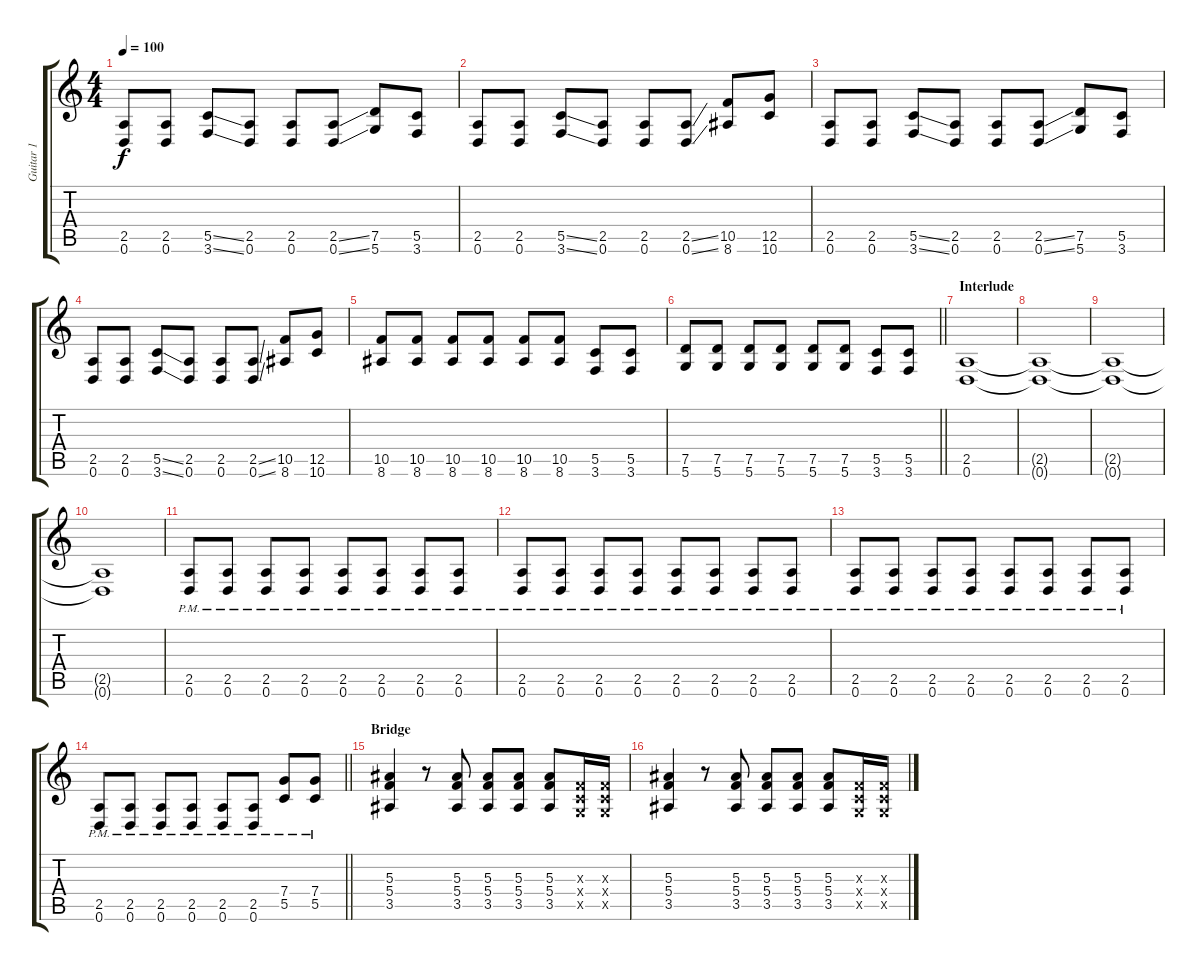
\track ("Guitar 1" "Guitar 1") {instrument distortionguitar}
\staff {score tabs}
\tuning (D4 A3 F3 C3 G2 D2) {hide}
\ts (4 4)
\tempo 100
\clef g2
\ks c
(2.5 0.6).8{dy f} (2.5 0.6).8 (5.5{ss} 3.6{ss}).8 (2.5 0.6).8 (2.5 0.6).8 (2.5{ss} 0.6{ss}).8 (7.5 5.6).8 (5.5 3.6).8 |
(2.5 0.6).8 (2.5 0.6).8 (5.5{ss} 3.6{ss}).8 (2.5 0.6).8 (2.5 0.6).8 (2.5{ss} 0.6{ss}).8 (10.5 8.6).8 (12.5 10.6).8 |
(2.5 0.6).8 (2.5 0.6).8 (5.5{ss} 3.6{ss}).8 (2.5 0.6).8 (2.5 0.6).8 (2.5{ss} 0.6{ss}).8 (7.5 5.6).8 (5.5 3.6).8 |
(2.5 0.6).8 (2.5 0.6).8 (5.5{ss} 3.6{ss}).8 (2.5 0.6).8 (2.5 0.6).8 (2.5{ss} 0.6{ss}).8 (10.5 8.6).8 (12.5 10.6).8 |
(10.5 8.6).8 (10.5 8.6).8 (10.5 8.6).8 (10.5 8.6).8 (10.5 8.6).8 (10.5 8.6).8 (5.5 3.6).8 (5.5 3.6).8 |
\barLineRight lightlight
(7.5 5.6).8 (7.5 5.6).8 (7.5 5.6).8 (7.5 5.6).8 (7.5 5.6).8 (7.5 5.6).8 (5.5 3.6).8 (5.5 3.6).8 |
\section ("" "Interlude")
(2.5 0.6).1 |
(2.5{t} 0.6{t}).1 |
(2.5{t} 0.6{t}).1{volume 0} |
(2.5{t} 0.6{t}).1 |
(2.5{pm} 0.6{pm}).8{volume 14} (2.5{pm} 0.6{pm}).8 (2.5{pm} 0.6{pm}).8 (2.5{pm} 0.6{pm}).8 (2.5{pm} 0.6{pm}).8 (2.5{pm} 0.6{pm}).8 (2.5{pm} 0.6{pm}).8 (2.5{pm} 0.6{pm}).8 |
(2.5{pm} 0.6{pm}).8 (2.5{pm} 0.6{pm}).8 (2.5{pm} 0.6{pm}).8 (2.5{pm} 0.6{pm}).8 (2.5{pm} 0.6{pm}).8 (2.5{pm} 0.6{pm}).8 (2.5{pm} 0.6{pm}).8 (2.5{pm} 0.6{pm}).8 |
(2.5{pm} 0.6{pm}).8 (2.5{pm} 0.6{pm}).8 (2.5{pm} 0.6{pm}).8 (2.5{pm} 0.6{pm}).8 (2.5{pm} 0.6{pm}).8 (2.5{pm} 0.6{pm}).8 (2.5{pm} 0.6{pm}).8 (2.5{pm} 0.6{pm}).8 |
\barLineRight lightlight
(2.5{pm} 0.6{pm}).8 (2.5{pm} 0.6{pm}).8 (2.5{pm} 0.6{pm}).8 (2.5{pm} 0.6{pm}).8 (2.5{pm} 0.6{pm}).8 (2.5{pm} 0.6{pm}).8 (7.4{pm} 5.5{pm}).8 (7.4{pm} 5.5{pm}).8 |
\section ("" "Bridge")
(5.3 5.4 3.5).4{volume 14} r.8 (5.3 5.4 3.5).8 (5.3 5.4 3.5).8 (5.3 5.4 3.5).8 (5.3 5.4 3.5).8 (0.3{x} 0.4{x} 0.5{x}).16 (0.3{x} 0.4{x} 0.5{x}).16 |
(5.3 5.4 3.5).4 r.8 (5.3 5.4 3.5).8 (5.3 5.4 3.5).8 (5.3 5.4 3.5).8 (5.3 5.4 3.5).8 (0.3{x} 0.4{x} 0.5{x}).16 (0.3{x} 0.4{x} 0.5{x}).16
